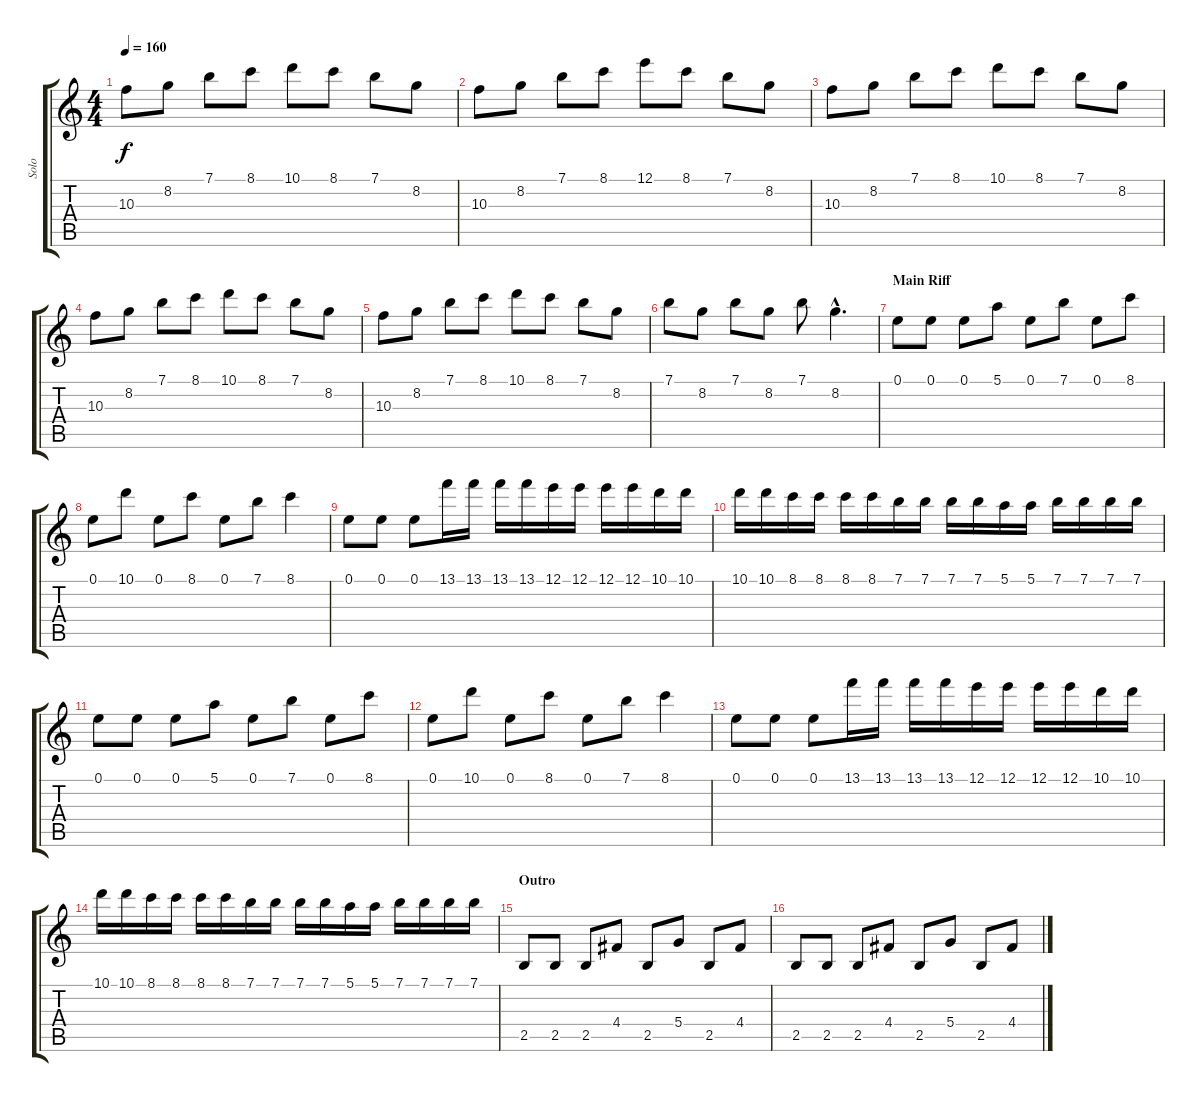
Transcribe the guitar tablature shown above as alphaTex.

\track ("Solo" "Solo") {instrument distortionguitar}
\staff {score tabs}
\tuning (E4 B3 G3 D3 A2 E2) {hide}
\ts (4 4)
\tempo 160
\clef g2
\ks c
10.3.8{dy f} 8.2.8 7.1.8 8.1.8 10.1.8 8.1.8 7.1.8 8.2.8 |
10.3.8 8.2.8 7.1.8 8.1.8 12.1.8 8.1.8 7.1.8 8.2.8 |
10.3.8 8.2.8 7.1.8 8.1.8 10.1.8 8.1.8 7.1.8 8.2.8 |
10.3.8 8.2.8 7.1.8 8.1.8 10.1.8 8.1.8 7.1.8 8.2.8 |
10.3.8 8.2.8 7.1.8 8.1.8 10.1.8 8.1.8 7.1.8 8.2.8 |
7.1.8 8.2.8 7.1.8 8.2.8 7.1.8 8.2{hac}.4{d} |
\section ("" "Main Riff")
0.1.8 0.1.8 0.1.8 5.1.8 0.1.8 7.1.8 0.1.8 8.1.8 |
0.1.8 10.1.8 0.1.8 8.1.8 0.1.8 7.1.8 8.1.4 |
0.1.8 0.1.8 0.1.8 13.1.16 13.1.16 13.1.16 13.1.16 12.1.16 12.1.16 12.1.16 12.1.16 10.1.16 10.1.16 |
10.1.16 10.1.16 8.1.16 8.1.16 8.1.16 8.1.16 7.1.16 7.1.16 7.1.16 7.1.16 5.1.16 5.1.16 7.1.16 7.1.16 7.1.16 7.1.16 |
0.1.8 0.1.8 0.1.8 5.1.8 0.1.8 7.1.8 0.1.8 8.1.8 |
0.1.8 10.1.8 0.1.8 8.1.8 0.1.8 7.1.8 8.1.4 |
0.1.8 0.1.8 0.1.8 13.1.16 13.1.16 13.1.16 13.1.16 12.1.16 12.1.16 12.1.16 12.1.16 10.1.16 10.1.16 |
10.1.16 10.1.16 8.1.16 8.1.16 8.1.16 8.1.16 7.1.16 7.1.16 7.1.16 7.1.16 5.1.16 5.1.16 7.1.16 7.1.16 7.1.16 7.1.16 |
\section ("" "Outro")
2.5.8 2.5.8 2.5.8 4.4.8 2.5.8 5.4.8 2.5.8 4.4.8 |
2.5.8 2.5.8 2.5.8 4.4.8 2.5.8 5.4.8 2.5.8 4.4.8
